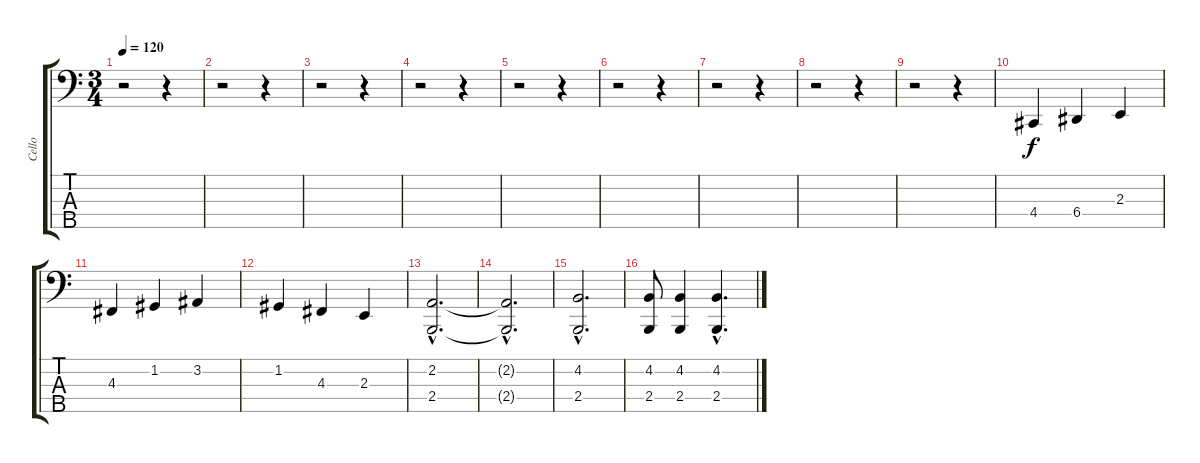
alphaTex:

\track ("Cello" "Cello") {instrument cello}
\staff {score tabs}
\tuning (B2 G2 D2 A1 E1) {hide}
\ts (3 4)
\tempo 120
\clef f4
\ks c
r.2{dy f instrument cello} r.4 |
r.2 r.4 |
r.2 r.4 |
r.2 r.4 |
r.2 r.4 |
r.2 r.4 |
r.2 r.4 |
r.2 r.4 |
r.2 r.4 |
4.4.4 6.4.4 2.3.4 |
4.3.4 1.2.4 3.2.4 |
1.2.4 4.3.4 2.3.4 |
(2.2{hac} 2.4{hac}).2{d} |
(2.2{hac t} 2.4{hac t}).2{d} |
(4.2{hac} 2.4{hac}).2{d} |
(4.2 2.4).8 (4.2 2.4).4 (4.2{hac} 2.4{hac}).4{d}
